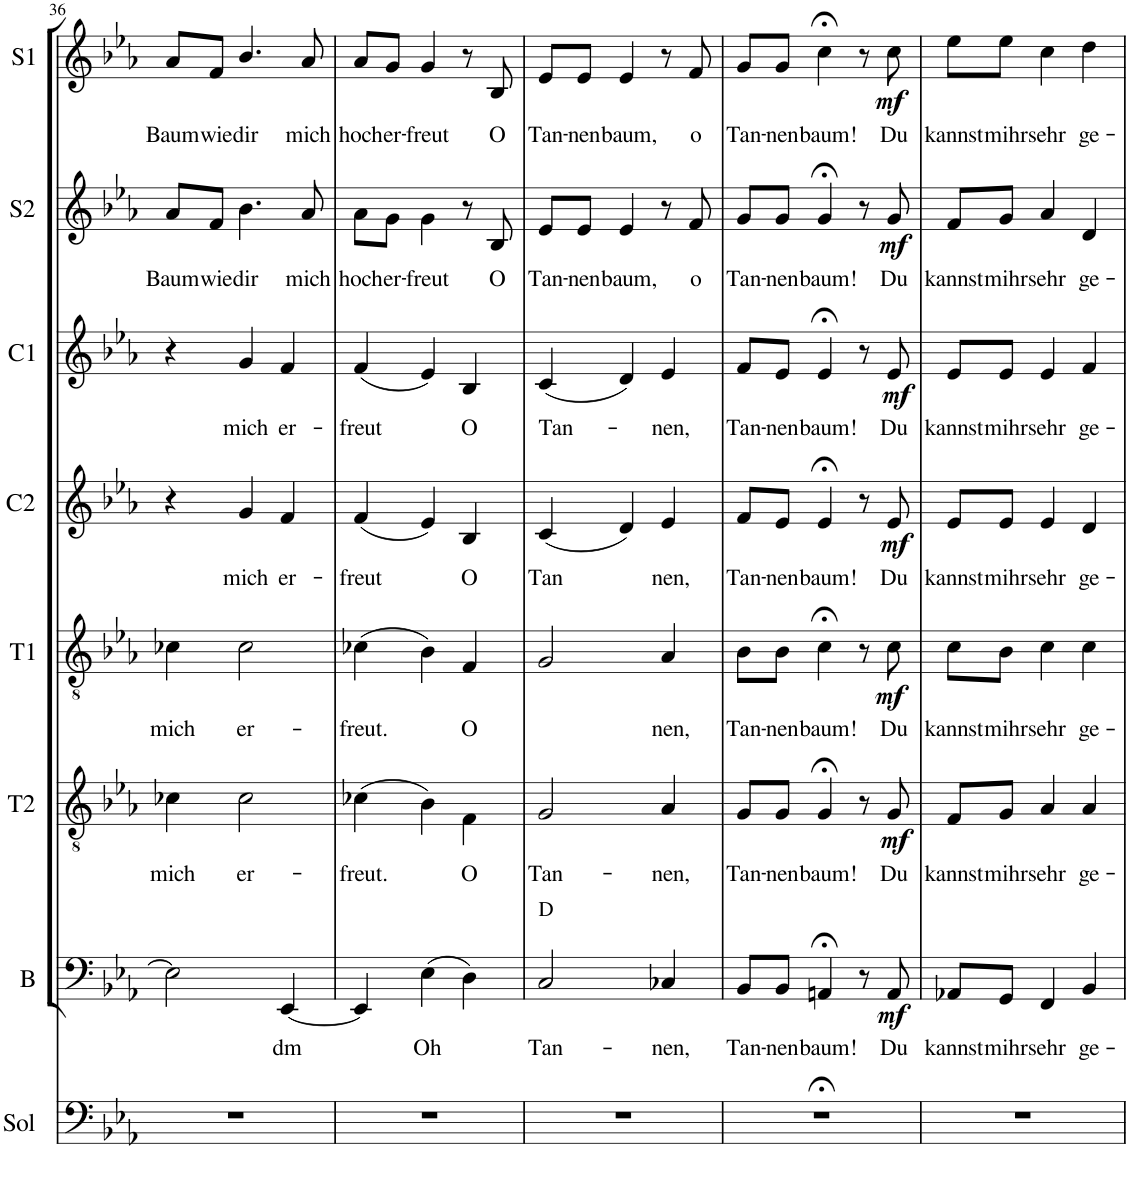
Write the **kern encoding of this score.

**kern	**kern	**text	**dynam	**kern	**text	**dynam	**kern	**text	**dynam	**kern	**text	**dynam	**kern	**text	**dynam	**kern	**text	**dynam	**kern	**text	**dynam
*part8	*part7	*part7	*part7	*part6	*part6	*part6	*part5	*part5	*part5	*part4	*part4	*part4	*part3	*part3	*part3	*part2	*part2	*part2	*part1	*part1	*part1
*staff8	*staff7	*staff7	*staff7	*staff6	*staff6	*staff6	*staff5	*staff5	*staff5	*staff4	*staff4	*staff4	*staff3	*staff3	*staff3	*staff2	*staff2	*staff2	*staff1	*staff1	*staff1
*I"Solo	*I"Bassi	*	*	*I"Tenori II	*	*	*I"Tenori I	*	*	*I"Contralti II	*	*	*I"Contralti I	*	*	*I"Soprani II	*	*	*I"Soprani I	*	*
*I'Sol	*I'B	*	*	*I'T2	*	*	*I'T1	*	*	*I'C2	*	*	*I'C1	*	*	*I'S2	*	*	*I'S1	*	*
!!LO:PB:g=z
*clefF4	*clefF4	*	*	*clefGv2	*	*	*clefGv2	*	*	*clefG2	*	*	*clefG2	*	*	*clefG2	*	*	*clefG2	*	*
*	*	*	*	*	*	*	*	*	*	*	*	*	*	*	*	*Trd1c2	*	*	*Trd1c2	*	*
*k[b-e-a-]	*k[b-e-a-]	*	*	*k[b-e-a-]	*	*	*k[b-e-a-]	*	*	*k[b-e-a-]	*	*	*k[b-e-a-]	*	*	*k[b-e-a-]	*	*	*k[b-e-a-]	*	*
*E-:	*E-:	*	*	*E-:	*	*	*E-:	*	*	*E-:	*	*	*E-:	*	*	*E-:	*	*	*E-:	*	*
*M3/4	*M3/4	*	*	*M3/4	*	*	*M3/4	*	*	*M3/4	*	*	*M3/4	*	*	*M3/4	*	*	*M3/4	*	*
=36	=36	=36	=36	=36	=36	=36	=36	=36	=36	=36	=36	=36	=36	=36	=36	=36	=36	=36	=36	=36	=36
!	!	!	!	!	!LO:LY:b	!	!	!LO:LY:b	!	!	!	!	!	!	!	!	!LO:LY:b	!	!	!LO:LY:b	!
2.r	2E-\]	.	.	4c-X\	mich	.	4c-X\	mich	.	4r	.	.	4r	.	.	8a-/L	Baum	.	8a-/L	Baum	.
!	!	!	!	!	!	!	!	!	!	!	!	!	!	!	!	!	!LO:LY:b	!	!	!LO:LY:b	!
.	.	.	.	.	.	.	.	.	.	.	.	.	.	.	.	8f/J	wie	.	8f/J	wie	.
!	!	!	!	!	!LO:LY:b	!	!	!LO:LY:b	!	!	!LO:LY:b	!	!	!LO:LY:b	!	!	!LO:LY:b	!	!	!LO:LY:b	!
.	.	.	.	2c-\	er-	.	2c-\	er-	.	4g/	mich	.	4g/	mich	.	4.b-\	dir	.	4.b-/	dir	.
!	!	!LO:LY:b	!	!	!	!	!	!	!	!	!LO:LY:b	!	!	!LO:LY:b	!	!	!	!	!	!	!
.	[4EE-/	dm	.	.	.	.	.	.	.	4f/	er-	.	4f/	er-	.	.	.	.	.	.	.
!	!	!	!	!	!	!	!	!	!	!	!	!	!	!	!	!	!LO:LY:b	!	!	!LO:LY:b	!
.	.	.	.	.	.	.	.	.	.	.	.	.	.	.	.	8a-/	mich	.	8a-/	mich	.
=37	=37	=37	=37	=37	=37	=37	=37	=37	=37	=37	=37	=37	=37	=37	=37	=37	=37	=37	=37	=37	=37
!	!	!	!	!	!LO:LY:b	!	!	!LO:LY:b	!	!	!LO:LY:b	!	!	!LO:LY:b	!	!	!LO:LY:b	!	!	!LO:LY:b	!
2.r	4EE-/]	.	.	(4c-X\	-freut.	.	(4c-X\	-freut.	.	(4f/	-freut	.	(4f/	-freut	.	8a-\L	hoch	.	8a-/L	hoch	.
!	!	!	!	!	!	!	!	!	!	!	!	!	!	!	!	!	!LO:LY:b	!	!	!LO:LY:b	!
.	.	.	.	.	.	.	.	.	.	.	.	.	.	.	.	8g\J	er-	.	8g/J	er-	.
!	!	!LO:LY:b	!	!	!	!	!	!	!	!	!	!	!	!	!	!	!LO:LY:b	!	!	!LO:LY:b	!
.	(4E-\	Oh	.	4B-\)	.	.	4B-\)	.	.	4e-/)	.	.	4e-/)	.	.	4g\	-freut	.	4g/	-freut	.
!	!	!	!	!	!LO:LY:b	!	!	!LO:LY:b	!	!	!LO:LY:b	!	!	!LO:LY:b	!	!	!	!	!	!	!
.	4D\)	.	.	4F\	O	.	4F/	O	.	4B-/	O	.	4B-/	O	.	8r	.	.	8r	.	.
!	!	!	!	!	!	!	!	!	!	!	!	!	!	!	!	!	!LO:LY:b	!	!	!LO:LY:b	!
.	.	.	.	.	.	.	.	.	.	.	.	.	.	.	.	8B-/	O	.	8B-/	O	.
=38	=38	=38	=38	=38	=38	=38	=38	=38	=38	=38	=38	=38	=38	=38	=38	=38	=38	=38	=38	=38	=38
!	!LO:TX:a:t=D	!	!	!	!	!	!	!	!	!	!	!	!	!	!	!	!	!	!	!	!
!	!	!LO:LY:b	!	!	!LO:LY:b	!	!	!	!	!	!LO:LY:b	!	!	!LO:LY:b	!	!	!LO:LY:b	!	!	!LO:LY:b	!
2.r	2C/	Tan-	.	2G/	Tan-	.	2G/	.	.	(4c/	Tan	.	(4c/	Tan-	.	8e-/L	Tan-	.	8e-/L	Tan-	.
!	!	!	!	!	!	!	!	!	!	!	!	!	!	!	!	!	!LO:LY:b	!	!	!LO:LY:b	!
.	.	.	.	.	.	.	.	.	.	.	.	.	.	.	.	8e-/J	-nen	.	8e-/J	-nen	.
!	!	!	!	!	!	!	!	!	!	!	!	!	!	!	!	!	!LO:LY:b	!	!	!LO:LY:b	!
.	.	.	.	.	.	.	.	.	.	4d/)	.	.	4d/)	.	.	4e-/	baum,	.	4e-/	baum,	.
!	!	!LO:LY:b	!	!	!LO:LY:b	!	!	!LO:LY:b	!	!	!LO:LY:b	!	!	!LO:LY:b	!	!	!	!	!	!	!
.	4C-X/	-nen,	.	4A-/	-nen,	.	4A-/	-nen,	.	4e-/	nen,	.	4e-/	-nen,	.	8r	.	.	8r	.	.
!	!	!	!	!	!	!	!	!	!	!	!	!	!	!	!	!	!LO:LY:b	!	!	!LO:LY:b	!
.	.	.	.	.	.	.	.	.	.	.	.	.	.	.	.	8f/	o	.	8f/	o	.
=39	=39	=39	=39	=39	=39	=39	=39	=39	=39	=39	=39	=39	=39	=39	=39	=39	=39	=39	=39	=39	=39
!	!	!LO:LY:b	!	!	!LO:LY:b	!	!	!LO:LY:b	!	!	!LO:LY:b	!	!	!LO:LY:b	!	!	!LO:LY:b	!	!	!LO:LY:b	!
2.r;<	8BB-/L	Tan-	.	8G/L	Tan-	.	8B-\L	Tan-	.	8f/L	Tan-	.	8f/L	Tan-	.	8g/L	Tan-	.	8g/L	Tan-	.
!	!	!LO:LY:b	!	!	!LO:LY:b	!	!	!LO:LY:b	!	!	!LO:LY:b	!	!	!LO:LY:b	!	!	!LO:LY:b	!	!	!LO:LY:b	!
.	8BB-/J	-nen	.	8G/J	-nen	.	8B-\J	-nen	.	8e-/J	-nen	.	8e-/J	-nen	.	8g/J	-nen	.	8g/J	-nen	.
!	!	!LO:LY:b	!	!	!LO:LY:b	!	!	!LO:LY:b	!	!	!LO:LY:b	!	!	!LO:LY:b	!	!	!LO:LY:b	!	!	!LO:LY:b	!
.	4AAn;</	baum!	.	4G;</	baum!	.	4c;<\	baum!	.	4e-;</	baum!	.	4e-;</	baum!	.	4g;</	baum!	.	4cc;<\	baum!	.
.	8r	.	.	8r	.	.	8r	.	.	8r	.	.	8r	.	.	8r	.	.	8r	.	.
!	!	!LO:LY:b	!LO:DY:b	!	!LO:LY:b	!LO:DY:b	!	!LO:LY:b	!LO:DY:b	!	!LO:LY:b	!LO:DY:b	!	!LO:LY:b	!LO:DY:b	!	!LO:LY:b	!LO:DY:b	!	!LO:LY:b	!LO:DY:b
.	8AA/	Du	mf	8G/	Du	mf	8c\	Du	mf	8e-/	Du	mf	8e-/	Du	mf	8g/	Du	mf	8cc\	Du	mf
=40	=40	=40	=40	=40	=40	=40	=40	=40	=40	=40	=40	=40	=40	=40	=40	=40	=40	=40	=40	=40	=40
!	!	!LO:LY:b	!	!	!LO:LY:b	!	!	!LO:LY:b	!	!	!LO:LY:b	!	!	!LO:LY:b	!	!	!LO:LY:b	!	!	!LO:LY:b	!
2.r	8AA-X/L	kannst	.	8F/L	kannst	.	8c\L	kannst	.	8e-/L	kannst	.	8e-/L	kannst	.	8f/L	kannst	.	8ee-\L	kannst	.
!	!	!LO:LY:b	!	!	!LO:LY:b	!	!	!LO:LY:b	!	!	!LO:LY:b	!	!	!LO:LY:b	!	!	!LO:LY:b	!	!	!LO:LY:b	!
.	8GG/J	mihr	.	8G/J	mihr	.	8B-\J	mihr	.	8e-/J	mihr	.	8e-/J	mihr	.	8g/J	mihr	.	8ee-\J	mihr	.
!	!	!LO:LY:b	!	!	!LO:LY:b	!	!	!LO:LY:b	!	!	!LO:LY:b	!	!	!LO:LY:b	!	!	!LO:LY:b	!	!	!LO:LY:b	!
.	4FF/	sehr	.	4A-/	sehr	.	4c\	sehr	.	4e-/	sehr	.	4e-/	sehr	.	4a-/	sehr	.	4cc\	sehr	.
!	!	!LO:LY:b	!	!	!LO:LY:b	!	!	!LO:LY:b	!	!	!LO:LY:b	!	!	!LO:LY:b	!	!	!LO:LY:b	!	!	!LO:LY:b	!
.	4BB-/	ge-	.	4A-/	ge-	.	4c\	ge-	.	4d/	ge-	.	4f/	ge-	.	4d/	ge-	.	4dd\	ge-	.
=	=	=	=	=	=	=	=	=	=	=	=	=	=	=	=	=	=	=	=	=	=
*-	*-	*-	*-	*-	*-	*-	*-	*-	*-	*-	*-	*-	*-	*-	*-	*-	*-	*-	*-	*-	*-
